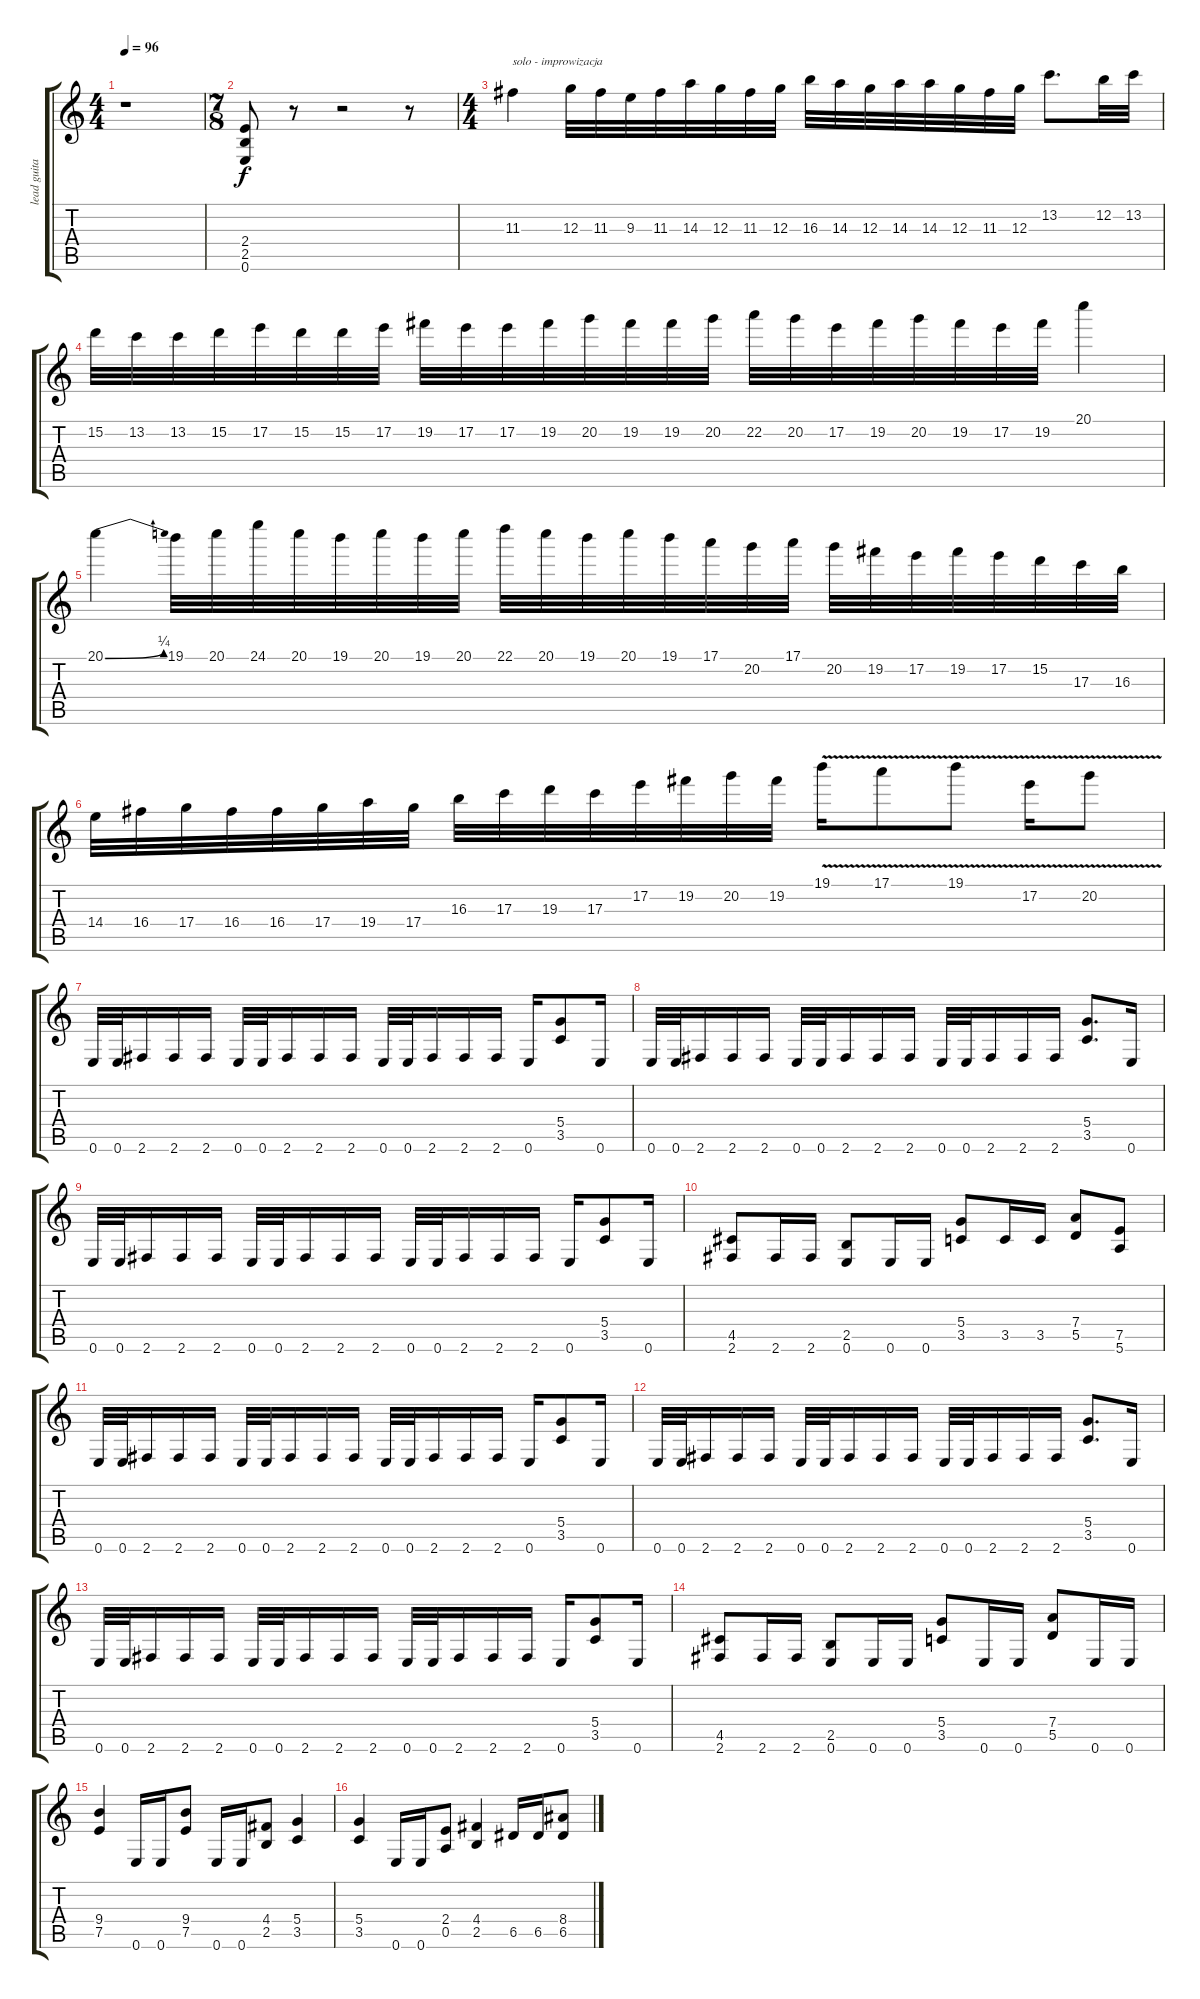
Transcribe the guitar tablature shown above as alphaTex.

\track ("lead guitar" "lead guita") {instrument distortionguitar}
\staff {score tabs}
\tuning (E4 B3 G3 D3 A2 E2) {hide}
\ts (4 4)
\tempo 96
\clef g2
\ks c
r.1{dy f} |
\ts (7 8)
(2.4 2.5 0.6).8 r.8 r.2 r.8 |
\ts (4 4)
11.3.4{txt "solo - improwizacja"} 12.3.32 11.3.32 9.3.32 11.3.32 14.3.32 12.3.32 11.3.32 12.3.32 16.3.32 14.3.32 12.3.32 14.3.32 14.3.32 12.3.32 11.3.32 12.3.32 13.2.8{d} 12.2.32 13.2.32 |
15.2.32 13.2.32 13.2.32 15.2.32 17.2.32 15.2.32 15.2.32 17.2.32 19.2.32 17.2.32 17.2.32 19.2.32 20.2.32 19.2.32 19.2.32 20.2.32 22.2.32 20.2.32 17.2.32 19.2.32 20.2.32 19.2.32 17.2.32 19.2.32 20.1.4 |
20.1{be (bend 0 0 60 1)}.4 19.1.32 20.1.32 24.1.32 20.1.32 19.1.32 20.1.32 19.1.32 20.1.32 22.1.32 20.1.32 19.1.32 20.1.32 19.1.32 17.1.32 20.2.32 17.1.32 20.2.32 19.2.32 17.2.32 19.2.32 17.2.32 15.2.32 17.3.32 16.3.32 |
14.4.32 16.4.32 17.4.32 16.4.32 16.4.32 17.4.32 19.4.32 17.4.32 16.3.32 17.3.32 19.3.32 17.3.32 17.2.32 19.2.32 20.2.32 19.2.32 19.1{v}.16 17.1{v}.8 19.1{v}.8 17.2{v}.16 20.2{v}.8 |
0.6.32 0.6.32 2.6.16 2.6.16 2.6.16 0.6.32 0.6.32 2.6.16 2.6.16 2.6.16 0.6.32 0.6.32 2.6.16 2.6.16 2.6.16 0.6.16 (5.4 3.5).8 0.6.16 |
0.6.32 0.6.32 2.6.16 2.6.16 2.6.16 0.6.32 0.6.32 2.6.16 2.6.16 2.6.16 0.6.32 0.6.32 2.6.16 2.6.16 2.6.16 (5.4 3.5).8{d} 0.6.16 |
0.6.32 0.6.32 2.6.16 2.6.16 2.6.16 0.6.32 0.6.32 2.6.16 2.6.16 2.6.16 0.6.32 0.6.32 2.6.16 2.6.16 2.6.16 0.6.16 (5.4 3.5).8 0.6.16 |
(4.5 2.6).8 2.6.16 2.6.16 (2.5 0.6).8 0.6.16 0.6.16 (5.4 3.5).8 3.5.16 3.5.16 (7.4 5.5).8 (7.5 5.6).8 |
0.6.32 0.6.32 2.6.16 2.6.16 2.6.16 0.6.32 0.6.32 2.6.16 2.6.16 2.6.16 0.6.32 0.6.32 2.6.16 2.6.16 2.6.16 0.6.16 (5.4 3.5).8 0.6.16 |
0.6.32 0.6.32 2.6.16 2.6.16 2.6.16 0.6.32 0.6.32 2.6.16 2.6.16 2.6.16 0.6.32 0.6.32 2.6.16 2.6.16 2.6.16 (5.4 3.5).8{d} 0.6.16 |
0.6.32 0.6.32 2.6.16 2.6.16 2.6.16 0.6.32 0.6.32 2.6.16 2.6.16 2.6.16 0.6.32 0.6.32 2.6.16 2.6.16 2.6.16 0.6.16 (5.4 3.5).8 0.6.16 |
(4.5 2.6).8 2.6.16 2.6.16 (2.5 0.6).8 0.6.16 0.6.16 (5.4 3.5).8 0.6.16 0.6.16 (7.4 5.5).8 0.6.16 0.6.16 |
(9.4 7.5).4 0.6.16 0.6.16 (9.4 7.5).8 0.6.16 0.6.16 (4.4 2.5).8 (5.4 3.5).4 |
(5.4 3.5).4 0.6.16 0.6.16 (2.4 0.5).8 (4.4 2.5).4 6.5.16 6.5.16 (8.4 6.5).8
